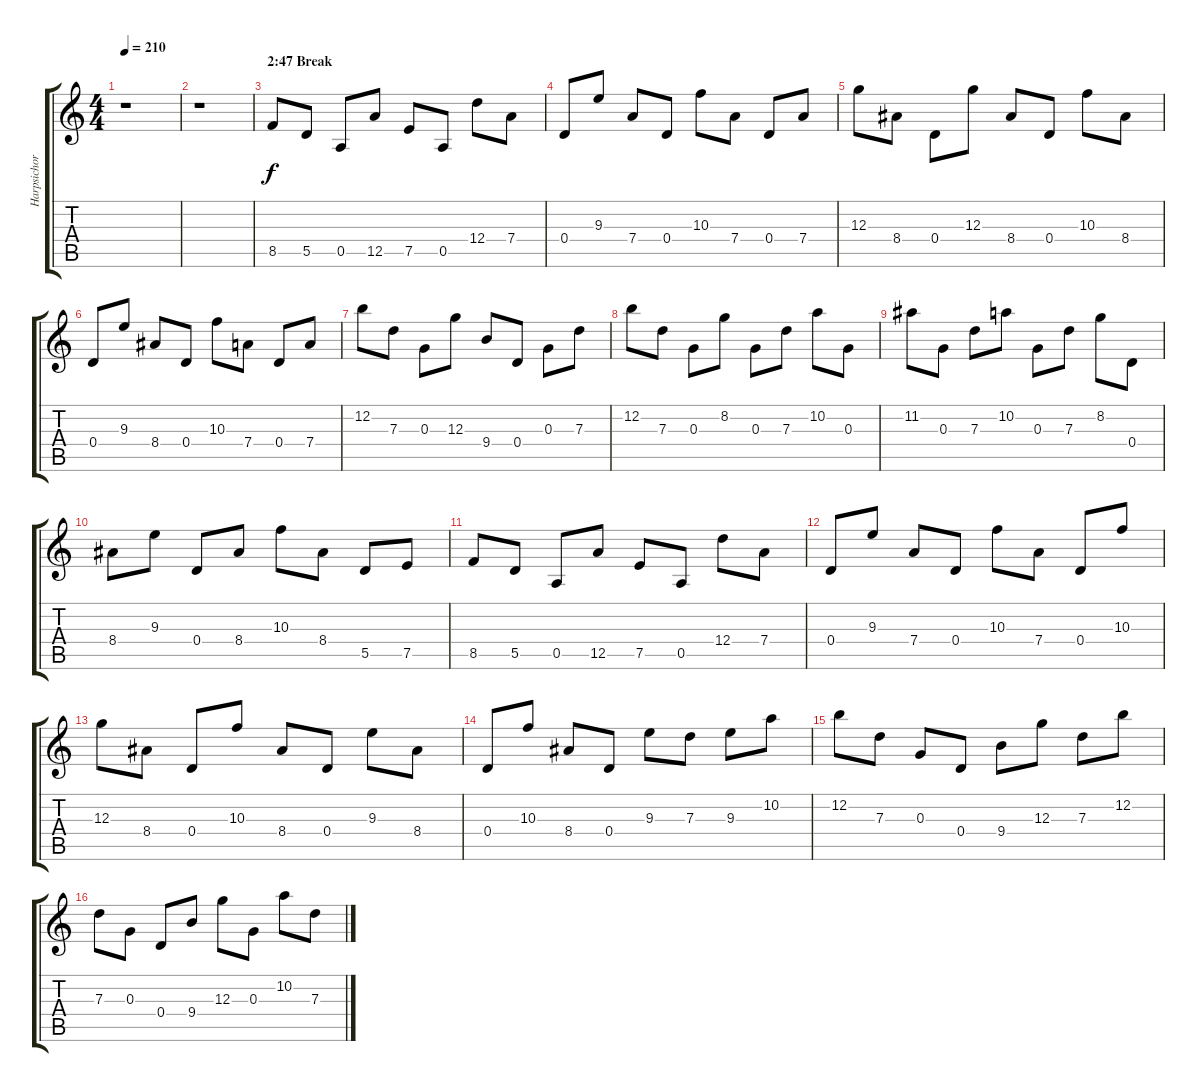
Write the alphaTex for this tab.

\track ("Harpsichord" "Harpsichor") {instrument harpsichord}
\staff {score tabs}
\tuning (A5 B4 G4 D4 A3 E2) {hide}
\ts (4 4)
\tempo 210
\clef g2
\ks c
r.1{dy f} |
r.1 |
\section ("" "2:47 Break")
8.5.8 5.5.8 0.5.8 12.5.8 7.5.8 0.5.8 12.4.8 7.4.8 |
0.4.8 9.3.8 7.4.8 0.4.8 10.3.8 7.4.8 0.4.8 7.4.8 |
12.3.8 8.4.8 0.4.8 12.3.8 8.4.8 0.4.8 10.3.8 8.4.8 |
0.4.8 9.3.8 8.4.8 0.4.8 10.3.8 7.4.8 0.4.8 7.4.8 |
12.2.8 7.3.8 0.3.8 12.3.8 9.4.8 0.4.8 0.3.8 7.3.8 |
12.2.8 7.3.8 0.3.8 8.2.8 0.3.8 7.3.8 10.2.8 0.3.8 |
11.2.8 0.3.8 7.3.8 10.2.8 0.3.8 7.3.8 8.2.8 0.4.8 |
8.4.8 9.3.8 0.4.8 8.4.8 10.3.8 8.4.8 5.5.8 7.5.8 |
8.5.8 5.5.8 0.5.8 12.5.8 7.5.8 0.5.8 12.4.8 7.4.8 |
0.4.8 9.3.8 7.4.8 0.4.8 10.3.8 7.4.8 0.4.8 10.3.8 |
12.3.8 8.4.8 0.4.8 10.3.8 8.4.8 0.4.8 9.3.8 8.4.8 |
0.4.8 10.3.8 8.4.8 0.4.8 9.3.8 7.3.8 9.3.8 10.2.8 |
12.2.8 7.3.8 0.3.8 0.4.8 9.4.8 12.3.8 7.3.8 12.2.8 |
7.3.8 0.3.8 0.4.8 9.4.8 12.3.8 0.3.8 10.2.8 7.3.8
